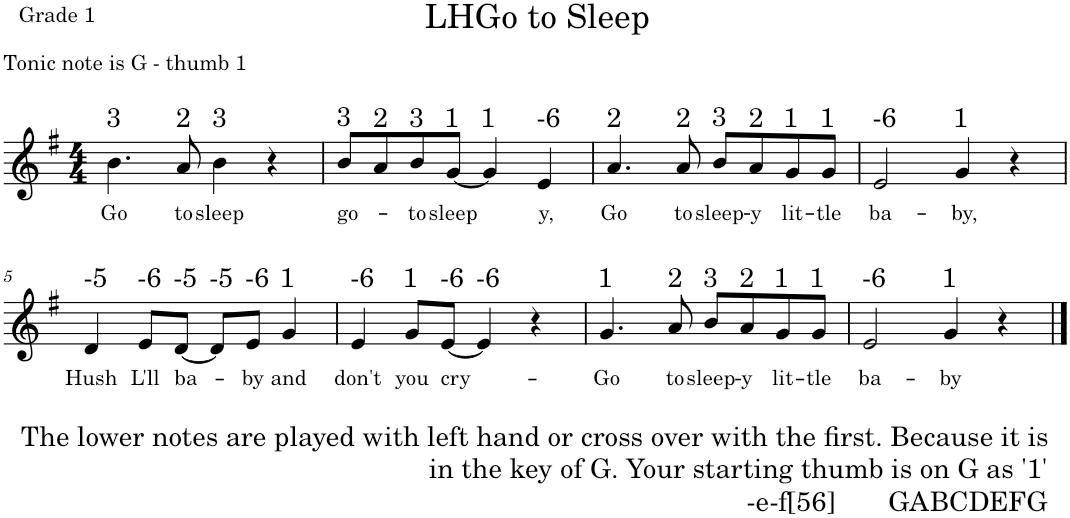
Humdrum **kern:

**kern	**text
*part1	*part1
*staff1	*staff1
*I"Piano	*
*I'Pno.	*
*clefG2	*
*k[f#]	*
*M4/4	*
=1	=1
!LO:TX:a:t=3	!
!	!LO:LY:b
4.b\	Go
!LO:TX:a:t=2	!
!	!LO:LY:b
8a/	to
!LO:TX:a:t=3	!
!	!LO:LY:b
4b\	sleep
4r	.
=2	=2
!LO:TX:a:t=3	!
!	!LO:LY:b
8b/L	go-
!LO:TX:a:t=2	!
8a/	.
!LO:TX:a:t=3	!
!	!LO:LY:b
8b/	-to
!LO:TX:a:t=1	!
!	!LO:LY:b
[8g/J	sleep
!LO:TX:a:t=1	!
4g/]	.
!LO:TX:a:t=-6	!
!	!LO:LY:b
4e/	y,
=3	=3
!LO:TX:a:t=2	!
!	!LO:LY:b
4.a/	Go
!LO:TX:a:t=2	!
!	!LO:LY:b
8a/	to
!LO:TX:a:t=3	!
!	!LO:LY:b
8b/L	sleep-
!LO:TX:a:t=2	!
!	!LO:LY:b
8a/	-y
!LO:TX:a:t=1	!
!	!LO:LY:b
8g/	lit-
!LO:TX:a:t=1	!
!	!LO:LY:b
8g/J	-tle
=4	=4
!LO:TX:a:t=-6	!
!	!LO:LY:b
2e/	ba-
!LO:TX:a:t=1	!
!	!LO:LY:b
4g/	-by,
4r	.
!!LO:LB:g=z
=5	=5
!LO:TX:a:t=-5	!
!	!LO:LY:b
4d/	Hush
!LO:TX:a:t=-6	!
!	!LO:LY:b
8e/L	L'll
!LO:TX:a:t=-5	!
!	!LO:LY:b
[8d/J	ba-
!LO:TX:a:t=-5	!
8d/L]	.
!LO:TX:a:t=-6	!
!	!LO:LY:b
8e/J	-by
!LO:TX:a:t=1	!
!	!LO:LY:b
4g/	and
=6	=6
!LO:TX:a:t=-6	!
!	!LO:LY:b
4e/	don't
!LO:TX:a:t=1	!
!	!LO:LY:b
8g/L	you
!LO:TX:a:t=-6	!
!	!LO:LY:b
[8e/J	cry-
!LO:TX:a:t=-6	!
4e/]	.
4r	.
=7	=7
!LO:TX:a:t=1	!
!	!LO:LY:b
4.g/	-Go
!LO:TX:a:t=2	!
!	!LO:LY:b
8a/	to
!LO:TX:a:t=3	!
!	!LO:LY:b
8b/L	sleep-
!LO:TX:a:t=2	!
!	!LO:LY:b
8a/	-y
!LO:TX:a:t=1	!
!	!LO:LY:b
8g/	lit-
!LO:TX:a:t=1	!
!	!LO:LY:b
8g/J	-tle
=8	=8
!LO:TX:a:t=-6	!
!	!LO:LY:b
2e/	ba-
!LO:TX:a:t=1	!
!	!LO:LY:b
4g/	-by
4r	.
==	==
*-	*-
